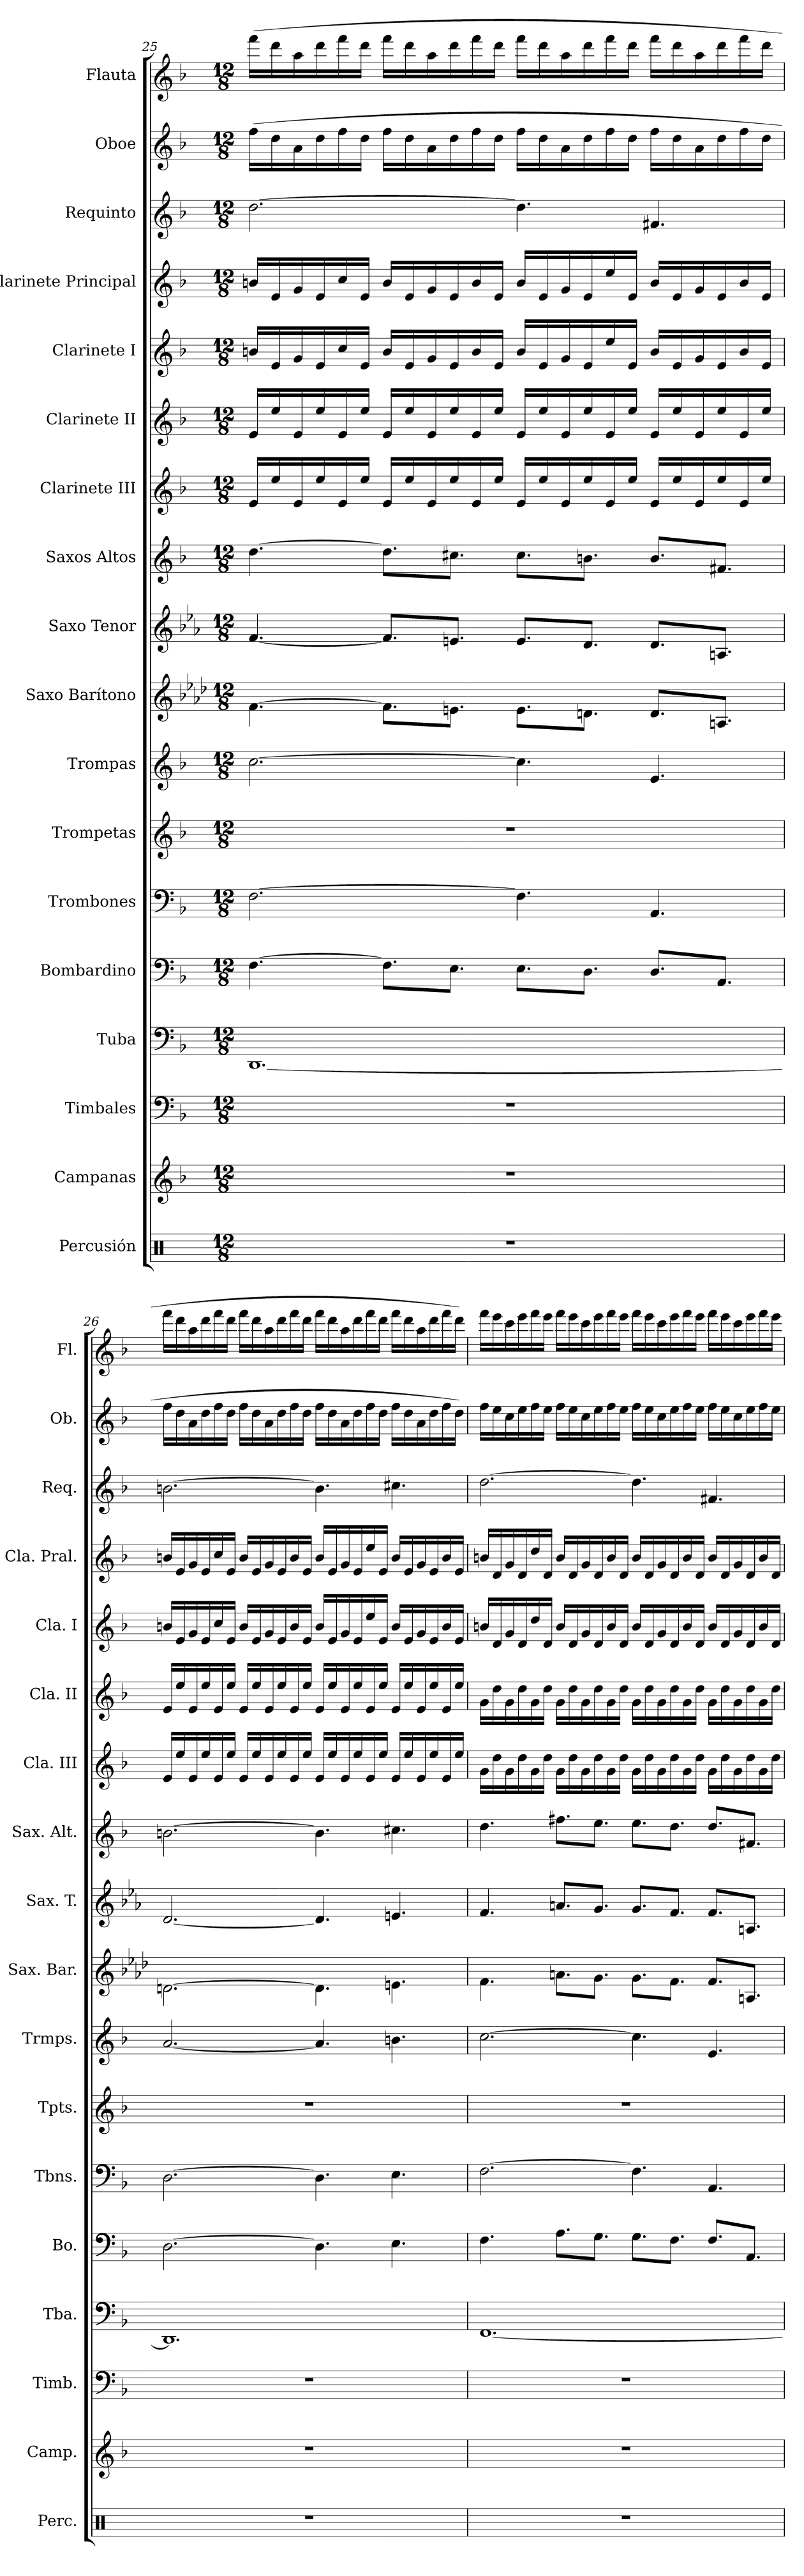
**kern	**kern	**kern	**kern	**kern	**kern	**kern	**kern	**kern	**kern	**kern	**kern	**kern	**kern	**kern	**kern	**kern	**kern
*part18	*part17	*part16	*part15	*part14	*part13	*part12	*part11	*part10	*part9	*part8	*part7	*part6	*part5	*part4	*part3	*part2	*part1
*staff18	*staff17	*staff16	*staff15	*staff14	*staff13	*staff12	*staff11	*staff10	*staff9	*staff8	*staff7	*staff6	*staff5	*staff4	*staff3	*staff2	*staff1
*I"Percusión	*I"Campanas	*I"Timbales	*I"Tuba	*I"Bombardino	*I"Trombones	*I"Trompetas	*I"Trompas	*I"Saxo Barítono	*I"Saxo Tenor	*I"Saxos Altos	*I"Clarinete III	*I"Clarinete II	*I"Clarinete I	*I"Clarinete Principal	*I"Requinto	*I"Oboe	*I"Flauta
*I'Perc.	*I'Camp.	*I'Timb.	*I'Tba.	*I'Bo.	*I'Tbns.	*I'Tpts.	*I'Trmps.	*I'Sax. Bar.	*I'Sax. T.	*I'Sax. Alt.	*I'Cla. III	*I'Cla. II	*I'Cla. I	*I'Cla. Pral.	*I'Req.	*I'Ob.	*I'Fl.
!!LO:PB:g=z
*clefX	*clefG2	*clefF4	*clefF4	*clefF4	*clefF4	*clefG2	*clefG2	*clefG2	*clefG2	*clefG2	*clefG2	*clefG2	*clefG2	*clefG2	*clefG2	*clefG2	*clefG2
*	*	*	*	*	*	*ITrd1c2	*ITrd4c7	*ITrd12c21	*ITrd8c14	*ITrd5c9	*ITrd1c2	*ITrd1c2	*ITrd1c2	*ITrd1c2	*ITrd-2c-3	*	*
*k[]	*k[b-]	*k[b-]	*k[b-]	*k[b-]	*k[b-]	*k[b-e-a-]	*k[b-e-]	*k[b-e-a-d-]	*k[b-e-a-]	*k[b-e-a-d-]	*k[b-e-a-]	*k[b-e-a-]	*k[b-e-a-]	*k[b-e-a-]	*k[b-e-a-d-]	*k[b-]	*k[b-]
*M12/8	*M12/8	*M12/8	*M12/8	*M12/8	*M12/8	*M12/8	*M12/8	*M12/8	*M12/8	*M12/8	*M12/8	*M12/8	*M12/8	*M12/8	*M12/8	*M12/8	*M12/8
=25	=25	=25	=25	=25	=25	=25	=25	=25	=25	=25	=25	=25	=25	=25	=25	=25	=25
1.r	1.r	1.r	[1.DD	[4.F\	[2.F\	1.r	[2.f\	[4.F\	[4.F/	[4.f\	16d/LL	16d/LL	16an/LL	16an/LL	[2.ff\	(16ff\LL	(16fff\LL
.	.	.	.	.	.	.	.	.	.	.	16dd/	16dd/	16d/	16d/	.	16dd\	16ddd\
.	.	.	.	.	.	.	.	.	.	.	16d/	16d/	16f/	16f/	.	16a\	16aa\
.	.	.	.	.	.	.	.	.	.	.	16dd/	16dd/	16d/	16d/	.	16dd\	16ddd\
.	.	.	.	.	.	.	.	.	.	.	16d/	16d/	16b-/	16b-/	.	16ff\	16fff\
.	.	.	.	.	.	.	.	.	.	.	16dd/JJ	16dd/JJ	16d/JJ	16d/JJ	.	16dd\JJ	16ddd\JJ
.	.	.	.	8.F\L]	.	.	.	8.F\L]	8.F/L]	8.f\L]	16d/LL	16d/LL	16a/LL	16a/LL	.	16ff\LL	16fff\LL
.	.	.	.	.	.	.	.	.	.	.	16dd/	16dd/	16d/	16d/	.	16dd\	16ddd\
.	.	.	.	.	.	.	.	.	.	.	16d/	16d/	16f/	16f/	.	16a\	16aa\
.	.	.	.	8.E\J	.	.	.	8.En\J	8.En/J	8.en\J	16dd/	16dd/	16d/	16d/	.	16dd\	16ddd\
.	.	.	.	.	.	.	.	.	.	.	16d/	16d/	16a/	16a/	.	16ff\	16fff\
.	.	.	.	.	.	.	.	.	.	.	16dd/JJ	16dd/JJ	16d/JJ	16d/JJ	.	16dd\JJ	16ddd\JJ
.	.	.	.	8.E\L	4.F\]	.	4.f\]	8.E\L	8.E/L	8.e\L	16d/LL	16d/LL	16a/LL	16a/LL	4.ff\]	16ff\LL	16fff\LL
.	.	.	.	.	.	.	.	.	.	.	16dd/	16dd/	16d/	16d/	.	16dd\	16ddd\
.	.	.	.	.	.	.	.	.	.	.	16d/	16d/	16f/	16f/	.	16a\	16aa\
.	.	.	.	8.D\J	.	.	.	8.Dn\J	8.D/J	8.dn\J	16dd/	16dd/	16d/	16d/	.	16dd\	16ddd\
.	.	.	.	.	.	.	.	.	.	.	16d/	16d/	16dd/	16dd/	.	16ff\	16fff\
.	.	.	.	.	.	.	.	.	.	.	16dd/JJ	16dd/JJ	16d/JJ	16d/JJ	.	16dd\JJ	16ddd\JJ
.	.	.	.	8.D/L	4.AA/	.	4.A/	8.D/L	8.D/L	8.d/L	16d/LL	16d/LL	16a/LL	16a/LL	4.an/	16ff\LL	16fff\LL
.	.	.	.	.	.	.	.	.	.	.	16dd/	16dd/	16d/	16d/	.	16dd\	16ddd\
.	.	.	.	.	.	.	.	.	.	.	16d/	16d/	16f/	16f/	.	16a\	16aa\
.	.	.	.	8.AA/J	.	.	.	8.AAn/J	8.AAn/J	8.An/J	16dd/	16dd/	16d/	16d/	.	16dd\	16ddd\
.	.	.	.	.	.	.	.	.	.	.	16d/	16d/	16a/	16a/	.	16ff\	16fff\
.	.	.	.	.	.	.	.	.	.	.	16dd/JJ	16dd/JJ	16d/JJ	16d/JJ	.	16dd\JJ	16ddd\JJ
!!LO:PB:g=z
=26	=26	=26	=26	=26	=26	=26	=26	=26	=26	=26	=26	=26	=26	=26	=26	=26	=26
1.r	1.r	1.r	1.DD]	[2.D\	[2.D\	1.r	[2.d/	[2.Dn\	[2.D/	[2.dn\	16d/LL	16d/LL	16an/LL	16an/LL	[2.ddn\	16ff\LL	16fff\LL
.	.	.	.	.	.	.	.	.	.	.	16dd/	16dd/	16d/	16d/	.	16dd\	16ddd\
.	.	.	.	.	.	.	.	.	.	.	16d/	16d/	16f/	16f/	.	16a\	16aa\
.	.	.	.	.	.	.	.	.	.	.	16dd/	16dd/	16d/	16d/	.	16dd\	16ddd\
.	.	.	.	.	.	.	.	.	.	.	16d/	16d/	16b-/	16b-/	.	16ff\	16fff\
.	.	.	.	.	.	.	.	.	.	.	16dd/JJ	16dd/JJ	16d/JJ	16d/JJ	.	16dd\JJ	16ddd\JJ
.	.	.	.	.	.	.	.	.	.	.	16d/LL	16d/LL	16a/LL	16a/LL	.	16ff\LL	16fff\LL
.	.	.	.	.	.	.	.	.	.	.	16dd/	16dd/	16d/	16d/	.	16dd\	16ddd\
.	.	.	.	.	.	.	.	.	.	.	16d/	16d/	16f/	16f/	.	16a\	16aa\
.	.	.	.	.	.	.	.	.	.	.	16dd/	16dd/	16d/	16d/	.	16dd\	16ddd\
.	.	.	.	.	.	.	.	.	.	.	16d/	16d/	16a/	16a/	.	16ff\	16fff\
.	.	.	.	.	.	.	.	.	.	.	16dd/JJ	16dd/JJ	16d/JJ	16d/JJ	.	16dd\JJ	16ddd\JJ
.	.	.	.	4.D\]	4.D\]	.	4.d/]	4.D\]	4.D/]	4.d\]	16d/LL	16d/LL	16a/LL	16a/LL	4.dd\]	16ff\LL	16fff\LL
.	.	.	.	.	.	.	.	.	.	.	16dd/	16dd/	16d/	16d/	.	16dd\	16ddd\
.	.	.	.	.	.	.	.	.	.	.	16d/	16d/	16f/	16f/	.	16a\	16aa\
.	.	.	.	.	.	.	.	.	.	.	16dd/	16dd/	16d/	16d/	.	16dd\	16ddd\
.	.	.	.	.	.	.	.	.	.	.	16d/	16d/	16dd/	16dd/	.	16ff\	16fff\
.	.	.	.	.	.	.	.	.	.	.	16dd/JJ	16dd/JJ	16d/JJ	16d/JJ	.	16dd\JJ	16ddd\JJ
.	.	.	.	4.E\	4.E\	.	4.en\	4.En\	4.En/	4.en\	16d/LL	16d/LL	16a/LL	16a/LL	4.een\	16ff\LL	16fff\LL
.	.	.	.	.	.	.	.	.	.	.	16dd/	16dd/	16d/	16d/	.	16dd\	16ddd\
.	.	.	.	.	.	.	.	.	.	.	16d/	16d/	16f/	16f/	.	16a\	16aa\
.	.	.	.	.	.	.	.	.	.	.	16dd/	16dd/	16d/	16d/	.	16dd\	16ddd\
.	.	.	.	.	.	.	.	.	.	.	16d/	16d/	16a/	16a/	.	16ff\	16fff\
.	.	.	.	.	.	.	.	.	.	.	16dd/JJ	16dd/JJ	16d/JJ	16d/JJ	.	16dd\JJ)	16ddd\JJ)
!!LO:PB:g=z
=27	=27	=27	=27	=27	=27	=27	=27	=27	=27	=27	=27	=27	=27	=27	=27	=27	=27
1.r	1.r	1.r	[1.FF	4.F\	[2.F\	1.r	[2.f\	4.F\	4.F/	4.f\	16f\LL	16f\LL	16an/LL	16an/LL	[2.ff\	16ff\LL	16fff\LL
.	.	.	.	.	.	.	.	.	.	.	16cc\	16cc\	16c/	16c/	.	16ee\	16eee\
.	.	.	.	.	.	.	.	.	.	.	16f\	16f\	16f/	16f/	.	16cc\	16ccc\
.	.	.	.	.	.	.	.	.	.	.	16cc\	16cc\	16c/	16c/	.	16ee\	16eee\
.	.	.	.	.	.	.	.	.	.	.	16f\	16f\	16cc/	16cc/	.	16ff\	16fff\
.	.	.	.	.	.	.	.	.	.	.	16cc\JJ	16cc\JJ	16c/JJ	16c/JJ	.	16ee\JJ	16eee\JJ
.	.	.	.	8.A\L	.	.	.	8.An\L	8.An/L	8.an\L	16f\LL	16f\LL	16a/LL	16a/LL	.	16ff\LL	16fff\LL
.	.	.	.	.	.	.	.	.	.	.	16cc\	16cc\	16c/	16c/	.	16ee\	16eee\
.	.	.	.	.	.	.	.	.	.	.	16f\	16f\	16f/	16f/	.	16cc\	16ccc\
.	.	.	.	8.G\J	.	.	.	8.G\J	8.G/J	8.g\J	16cc\	16cc\	16c/	16c/	.	16ee\	16eee\
.	.	.	.	.	.	.	.	.	.	.	16f\	16f\	16a/	16a/	.	16ff\	16fff\
.	.	.	.	.	.	.	.	.	.	.	16cc\JJ	16cc\JJ	16c/JJ	16c/JJ	.	16ee\JJ	16eee\JJ
.	.	.	.	8.G\L	4.F\]	.	4.f\]	8.G\L	8.G/L	8.g\L	16f\LL	16f\LL	16a/LL	16a/LL	4.ff\]	16ff\LL	16fff\LL
.	.	.	.	.	.	.	.	.	.	.	16cc\	16cc\	16c/	16c/	.	16ee\	16eee\
.	.	.	.	.	.	.	.	.	.	.	16f\	16f\	16f/	16f/	.	16cc\	16ccc\
.	.	.	.	8.F\J	.	.	.	8.F\J	8.F/J	8.f\J	16cc\	16cc\	16c/	16c/	.	16ee\	16eee\
.	.	.	.	.	.	.	.	.	.	.	16f\	16f\	16a/	16a/	.	16ff\	16fff\
.	.	.	.	.	.	.	.	.	.	.	16cc\JJ	16cc\JJ	16c/JJ	16c/JJ	.	16ee\JJ	16eee\JJ
.	.	.	.	8.F/L	4.AA/	.	4.A/	8.F/L	8.F/L	8.f/L	16f\LL	16f\LL	16a/LL	16a/LL	4.an/	16ff\LL	16fff\LL
.	.	.	.	.	.	.	.	.	.	.	16cc\	16cc\	16c/	16c/	.	16ee\	16eee\
.	.	.	.	.	.	.	.	.	.	.	16f\	16f\	16f/	16f/	.	16cc\	16ccc\
.	.	.	.	8.AA/J	.	.	.	8.AAn/J	8.AAn/J	8.An/J	16cc\	16cc\	16c/	16c/	.	16ee\	16eee\
.	.	.	.	.	.	.	.	.	.	.	16f\	16f\	16a/	16a/	.	16ff\	16fff\
.	.	.	.	.	.	.	.	.	.	.	16cc\JJ	16cc\JJ	16c/JJ	16c/JJ	.	16ee\JJ	16eee\JJ
=	=	=	=	=	=	=	=	=	=	=	=	=	=	=	=	=	=
*-	*-	*-	*-	*-	*-	*-	*-	*-	*-	*-	*-	*-	*-	*-	*-	*-	*-
